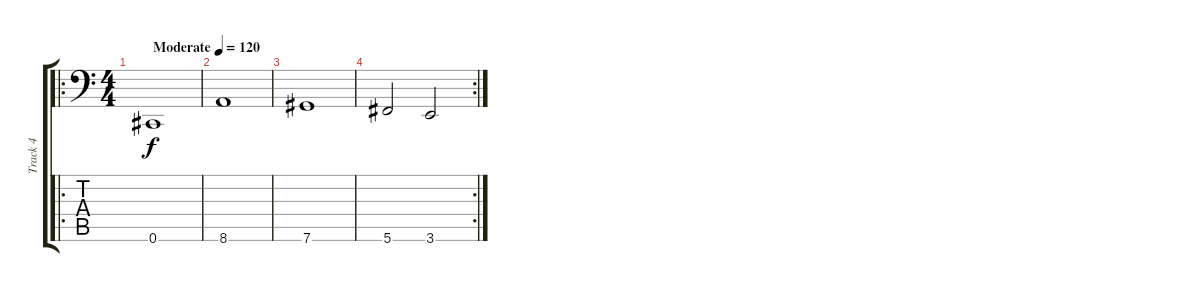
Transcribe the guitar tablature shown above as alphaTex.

\track ("Track 4" "Track 4") {instrument electricbasspick}
\staff {score tabs}
\tuning (Eb3 Bb2 Gb2 Db2 Ab1 Db1) {hide}
\ro
\ts (4 4)
\tempo (120 "Moderate")
\clef f4
\ks c
0.6.1{dy f instrument electricbasspick} |
8.6.1 |
7.6.1 |
\rc 2
5.6.2 3.6.2
